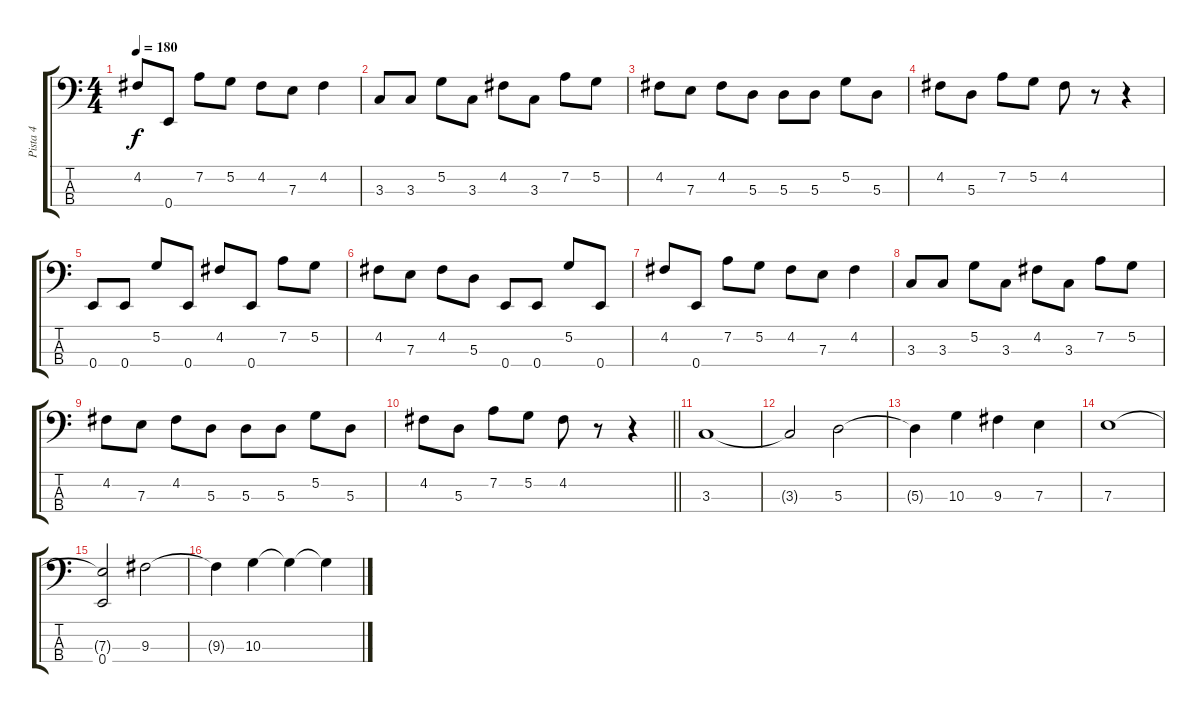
\track ("Pista 4" "Pista 4") {instrument electricbassfinger}
\staff {score tabs}
\tuning (G2 D2 A1 E1) {hide}
\ts (4 4)
\tempo 180
\clef f4
\ks c
4.2.8{dy f} 0.4.8 7.2.8 5.2.8 4.2.8 7.3.8 4.2.4 |
3.3.8 3.3.8 5.2.8 3.3.8 4.2.8 3.3.8 7.2.8 5.2.8 |
4.2.8 7.3.8 4.2.8 5.3.8 5.3.8 5.3.8 5.2.8 5.3.8 |
4.2.8 5.3.8 7.2.8 5.2.8 4.2.8 r.8 r.4 |
0.4.8 0.4.8 5.2.8 0.4.8 4.2.8 0.4.8 7.2.8 5.2.8 |
4.2.8 7.3.8 4.2.8 5.3.8 0.4.8 0.4.8 5.2.8 0.4.8 |
4.2.8 0.4.8 7.2.8 5.2.8 4.2.8 7.3.8 4.2.4 |
3.3.8 3.3.8 5.2.8 3.3.8 4.2.8 3.3.8 7.2.8 5.2.8 |
4.2.8 7.3.8 4.2.8 5.3.8 5.3.8 5.3.8 5.2.8 5.3.8 |
\barLineRight lightlight
4.2.8 5.3.8 7.2.8 5.2.8 4.2.8 r.8 r.4 |
\section ("" "")
3.3.1 |
3.3{t}.2 5.3.2 |
5.3{t}.4 10.3.4 9.3.4 7.3.4 |
7.3.1 |
(7.3{t} 0.4).2 9.3.2 |
9.3{t}.4 10.3.4 10.3{t}.4 10.3{t}.4
